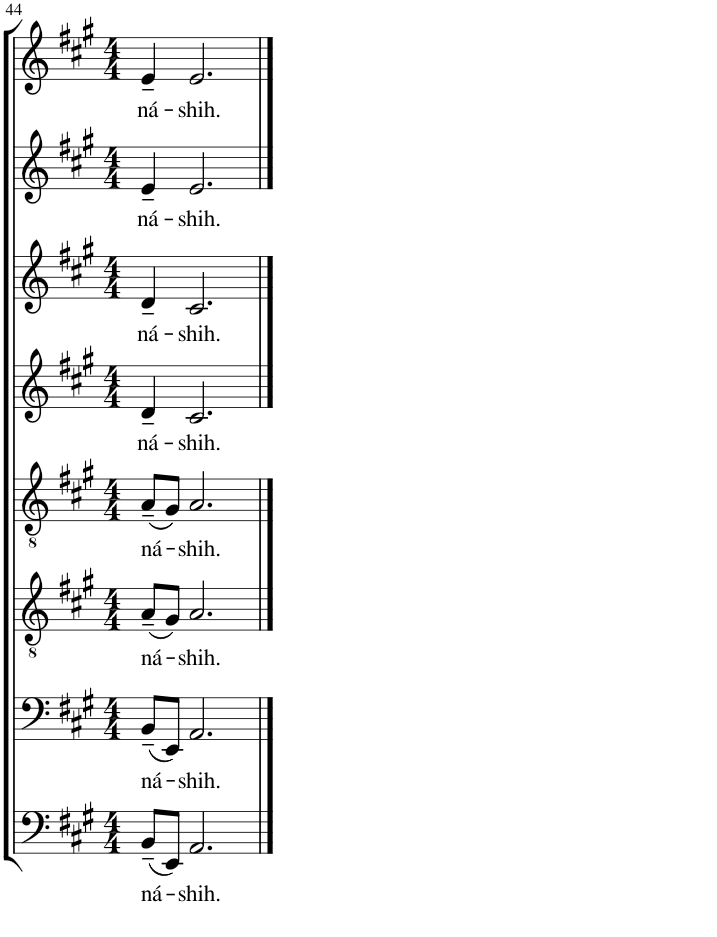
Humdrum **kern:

**kern	**text	**kern	**text	**kern	**text	**kern	**text	**kern	**text	**kern	**text	**kern	**text	**kern	**text
*part8	*part8	*part7	*part7	*part6	*part6	*part5	*part5	*part4	*part4	*part3	*part3	*part2	*part2	*part1	*part1
*staff8	*staff8	*staff7	*staff7	*staff6	*staff6	*staff5	*staff5	*staff4	*staff4	*staff3	*staff3	*staff2	*staff2	*staff1	*staff1
*I"Bassi II	*	*I"Bassi I	*	*I"Tenori II	*	*I"Tenori I	*	*I"Contralti II	*	*I"Contralti I	*	*I"Soprani II	*	*I"Soprani I	*
!!LO:PB:g=z
*clefF4	*	*clefF4	*	*clefGv2	*	*clefGv2	*	*clefG2	*	*clefG2	*	*clefG2	*	*clefG2	*
*	*	*	*	*	*	*	*	*	*	*	*	*Trd1c2	*	*Trd1c2	*
*k[f#c#g#]	*	*k[f#c#g#]	*	*k[f#c#g#]	*	*k[f#c#g#]	*	*k[f#c#g#]	*	*k[f#c#g#]	*	*k[f#c#g#]	*	*k[f#c#g#]	*
*A:	*	*A:	*	*A:	*	*A:	*	*A:	*	*A:	*	*A:	*	*A:	*
*M4/4	*	*M4/4	*	*M4/4	*	*M4/4	*	*M4/4	*	*M4/4	*	*M4/4	*	*M4/4	*
=44	=44	=44	=44	=44	=44	=44	=44	=44	=44	=44	=44	=44	=44	=44	=44
!	!LO:LY:b	!	!LO:LY:b	!	!LO:LY:b	!	!LO:LY:b	!	!LO:LY:b	!	!LO:LY:b	!	!LO:LY:b	!	!LO:LY:b
(8BB~/L	ná-	(8BB~/L	ná-	(8A~/L	ná-	(8A~/L	ná-	4d~/	ná-	4d~/	ná-	4e~/	ná-	4e~/	ná-
8EE/J)	.	8EE/J)	.	8G#/J)	.	8G#/J)	.	.	.	.	.	.	.	.	.
!	!LO:LY:b	!	!LO:LY:b	!	!LO:LY:b	!	!LO:LY:b	!	!LO:LY:b	!	!LO:LY:b	!	!LO:LY:b	!	!LO:LY:b
2.AA/	-shih.	2.AA/	-shih.	2.A/	-shih.	2.A/	-shih.	2.c#/	-shih.	2.c#/	-shih.	2.e/	-shih.	2.e/	-shih.
==	==	==	==	==	==	==	==	==	==	==	==	==	==	==	==
*-	*-	*-	*-	*-	*-	*-	*-	*-	*-	*-	*-	*-	*-	*-	*-
